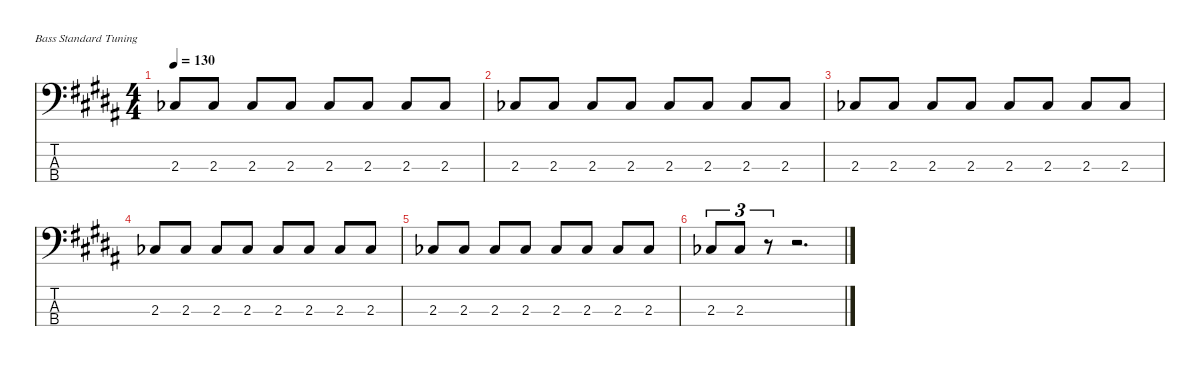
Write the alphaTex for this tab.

\defaultSystemsLayout 4
\hideDynamics
\bracketExtendMode nobrackets
\singleTrackTrackNamePolicy hidden
\multiTrackTrackNamePolicy hidden
\firstSystemTrackNameMode fullname
\otherSystemsTrackNameOrientation horizontal
\track ("BASS" "s.guit.") {instrument acousticguitarsteel}
\staff {score tabs}
\tuning (G2 D2 A1 E1)
\ts (4 4)
\tempo 130
\clef f4
\ks b
2.3{acc b}.8{dy f beam Up} 2.3{acc b}.8{beam Up} 2.3{acc b}.8{beam Up} 2.3{acc b}.8{beam Up} 2.3{acc b}.8{beam Up} 2.3{acc b}.8{beam Up} 2.3{acc b}.8{beam Up} 2.3{acc b}.8{beam Up} |
2.3{acc b}.8{beam Up} 2.3{acc b}.8{beam Up} 2.3{acc b}.8{beam Up} 2.3{acc b}.8{beam Up} 2.3{acc b}.8{beam Up} 2.3{acc b}.8{beam Up} 2.3{acc b}.8{beam Up} 2.3{acc b}.8{beam Up} |
2.3{acc b}.8{beam Up} 2.3{acc b}.8{beam Up} 2.3{acc b}.8{beam Up} 2.3{acc b}.8{beam Up} 2.3{acc b}.8{beam Up} 2.3{acc b}.8{beam Up} 2.3{acc b}.8{beam Up} 2.3{acc b}.8{beam Up} |
2.3{acc b}.8{beam Up} 2.3{acc b}.8{beam Up} 2.3{acc b}.8{beam Up} 2.3{acc b}.8{beam Up} 2.3{acc b}.8{beam Up} 2.3{acc b}.8{beam Up} 2.3{acc b}.8{beam Up} 2.3{acc b}.8{beam Up} |
2.3{acc b}.8{beam Up} 2.3{acc b}.8{beam Up} 2.3{acc b}.8{beam Up} 2.3{acc b}.8{beam Up} 2.3{acc b}.8{beam Up} 2.3{acc b}.8{beam Up} 2.3{acc b}.8{beam Up} 2.3{acc b}.8{beam Up} |
2.3{acc b}.8{tu (3 2) dy ff beam Up} 2.3{acc b}.8{tu (3 2) beam Up} r.8{tu (3 2) beam Up} r.2{d beam Up}
